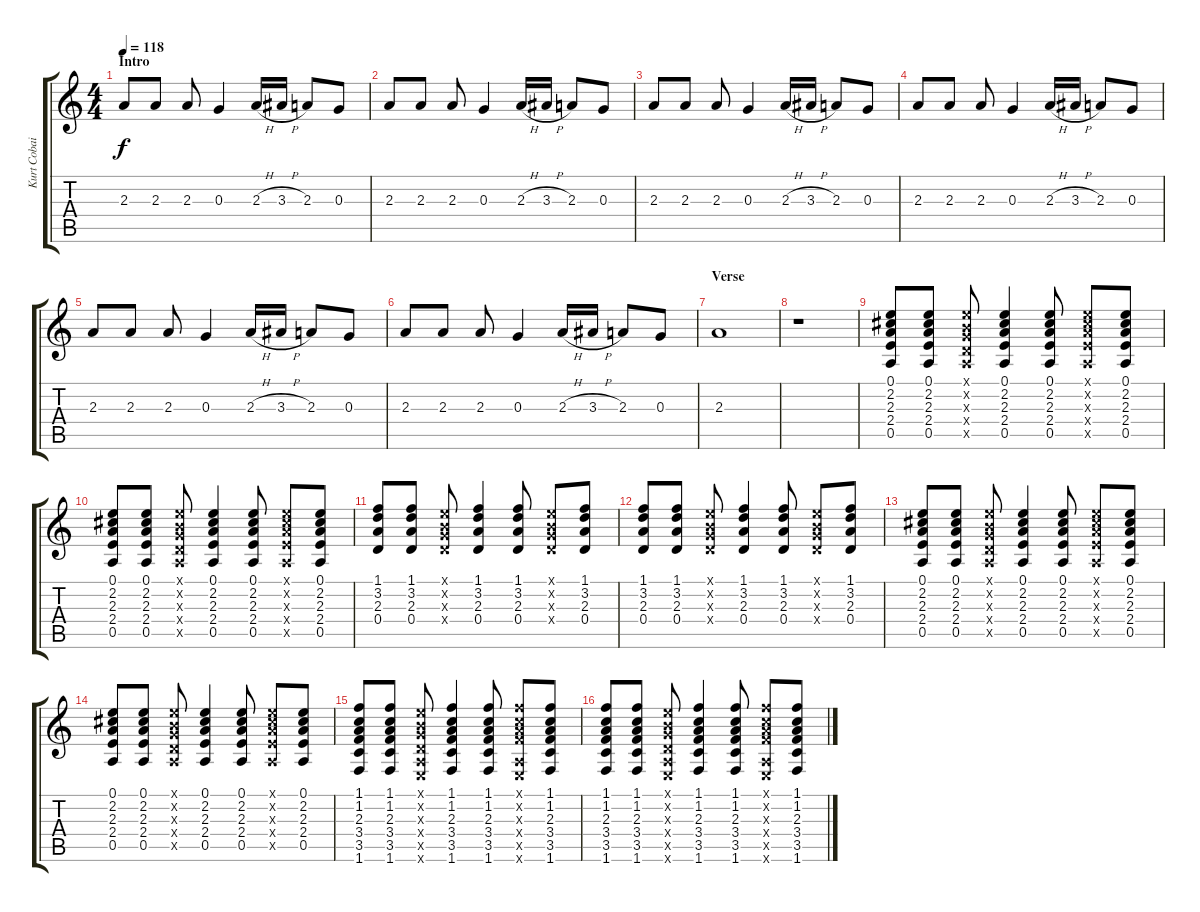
\track ("Kurt Cobain - Distortion Guitar" "Kurt Cobai") {instrument distortionguitar}
\staff {score tabs}
\tuning (E4 B3 G3 D3 A2 E2) {hide}
\ts (4 4)
\section ("" "Intro")
\tempo 118
\clef g2
\ks c
2.3.8{dy f instrument distortionguitar} 2.3.8 2.3.8 0.3.4 2.3{h}.16 3.3{h}.16 2.3.8 0.3.8 |
2.3.8 2.3.8 2.3.8 0.3.4 2.3{h}.16 3.3{h}.16 2.3.8 0.3.8 |
2.3.8 2.3.8 2.3.8 0.3.4 2.3{h}.16 3.3{h}.16 2.3.8 0.3.8 |
2.3.8 2.3.8 2.3.8 0.3.4 2.3{h}.16 3.3{h}.16 2.3.8 0.3.8 |
2.3.8 2.3.8 2.3.8 0.3.4 2.3{h}.16 3.3{h}.16 2.3.8 0.3.8 |
2.3.8 2.3.8 2.3.8 0.3.4 2.3{h}.16 3.3{h}.16 2.3.8 0.3.8 |
\section ("" "Verse")
2.3.1 |
r.1 |
(0.1 2.2 2.3 2.4 0.5).8{volume 10 instrument acousticguitarsteel} (0.1 2.2 2.3 2.4 0.5).8 (0.1{x} 0.2{x} 0.3{x} 0.4{x} 0.5{x}).8 (0.1 2.2 2.3 2.4 0.5).4 (0.1 2.2 2.3 2.4 0.5).8 (0.1{x} 2.2{x} 2.3{x} 2.4{x} 0.5{x}).8 (0.1 2.2 2.3 2.4 0.5).8 |
(0.1 2.2 2.3 2.4 0.5).8 (0.1 2.2 2.3 2.4 0.5).8 (0.1{x} 0.2{x} 0.3{x} 0.4{x} 0.5{x}).8 (0.1 2.2 2.3 2.4 0.5).4 (0.1 2.2 2.3 2.4 0.5).8 (0.1{x} 2.2{x} 2.3{x} 2.4{x} 0.5{x}).8 (0.1 2.2 2.3 2.4 0.5).8 |
(1.1 3.2 2.3 0.4).8 (1.1 3.2 2.3 0.4).8 (0.1{x} 0.2{x} 0.3{x} 0.4{x}).8 (1.1 3.2 2.3 0.4).4 (1.1 3.2 2.3 0.4).8 (0.1{x} 0.2{x} 0.3{x} 0.4{x}).8 (1.1 3.2 2.3 0.4).8 |
(1.1 3.2 2.3 0.4).8 (1.1 3.2 2.3 0.4).8 (0.1{x} 0.2{x} 0.3{x} 0.4{x}).8 (1.1 3.2 2.3 0.4).4 (1.1 3.2 2.3 0.4).8 (0.1{x} 0.2{x} 0.3{x} 0.4{x}).8 (1.1 3.2 2.3 0.4).8 |
(0.1 2.2 2.3 2.4 0.5).8 (0.1 2.2 2.3 2.4 0.5).8 (0.1{x} 0.2{x} 0.3{x} 0.4{x} 0.5{x}).8 (0.1 2.2 2.3 2.4 0.5).4 (0.1 2.2 2.3 2.4 0.5).8 (0.1{x} 2.2{x} 2.3{x} 2.4{x} 0.5{x}).8 (0.1 2.2 2.3 2.4 0.5).8 |
(0.1 2.2 2.3 2.4 0.5).8 (0.1 2.2 2.3 2.4 0.5).8 (0.1{x} 0.2{x} 0.3{x} 0.4{x} 0.5{x}).8 (0.1 2.2 2.3 2.4 0.5).4 (0.1 2.2 2.3 2.4 0.5).8 (0.1{x} 2.2{x} 2.3{x} 2.4{x} 0.5{x}).8 (0.1 2.2 2.3 2.4 0.5).8 |
(1.1 1.2 2.3 3.4 3.5 1.6).8 (1.1 1.2 2.3 3.4 3.5 1.6).8 (0.1{x} 0.2{x} 0.3{x} 0.4{x} 0.5{x} 0.6{x}).8 (1.1 1.2 2.3 3.4 3.5 1.6).4 (1.1 1.2 2.3 3.4 3.5 1.6).8 (1.1{x} 1.2{x} 2.3{x} 3.4{x} 0.5{x} 0.6{x}).8 (1.1 1.2 2.3 3.4 3.5 1.6).8 |
(1.1 1.2 2.3 3.4 3.5 1.6).8 (1.1 1.2 2.3 3.4 3.5 1.6).8 (0.1{x} 0.2{x} 0.3{x} 0.4{x} 0.5{x} 0.6{x}).8 (1.1 1.2 2.3 3.4 3.5 1.6).4 (1.1 1.2 2.3 3.4 3.5 1.6).8 (1.1{x} 1.2{x} 2.3{x} 3.4{x} 0.5{x} 0.6{x}).8 (1.1 1.2 2.3 3.4 3.5 1.6).8
